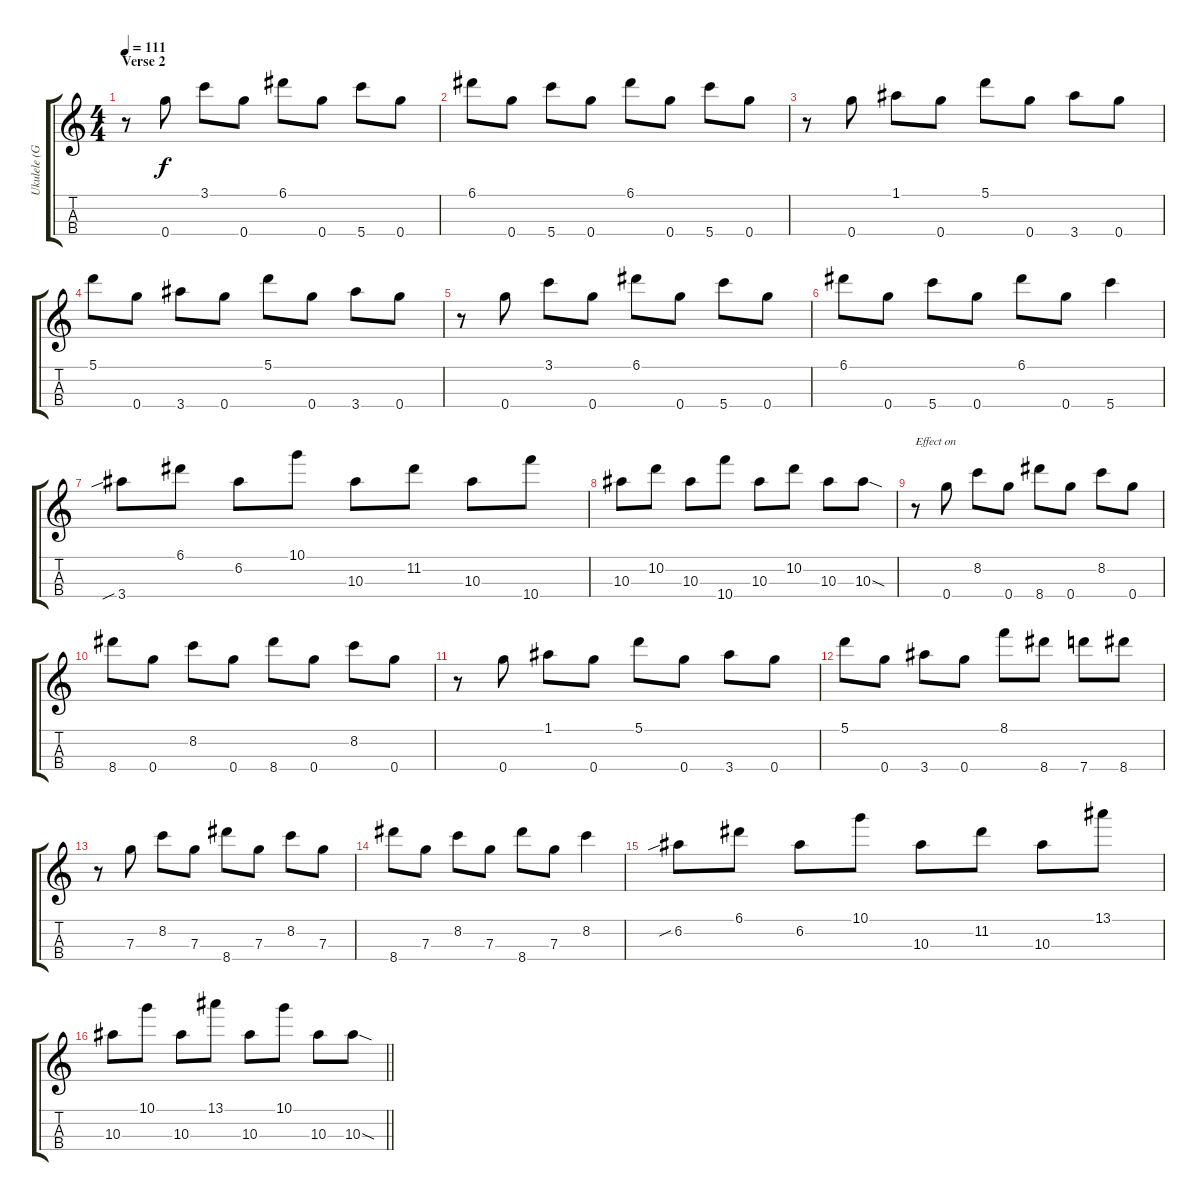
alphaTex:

\track ("Ukulele (GCEA5)" "Ukulele (G") {instrument electricguitarclean}
\staff {score tabs}
\tuning (A4 E4 C4 G4) {hide}
\ts (4 4)
\section ("" "Verse 2")
\tempo 111
\clef g2
\ks c
r.8{dy f} 0.4.8 3.1.8 0.4.8 6.1.8 0.4.8 5.4.8 0.4.8 |
6.1.8 0.4.8 5.4.8 0.4.8 6.1.8 0.4.8 5.4.8 0.4.8 |
r.8 0.4.8 1.1.8 0.4.8 5.1.8 0.4.8 3.4.8 0.4.8 |
5.1.8 0.4.8 3.4.8 0.4.8 5.1.8 0.4.8 3.4.8 0.4.8 |
r.8 0.4.8 3.1.8 0.4.8 6.1.8 0.4.8 5.4.8 0.4.8 |
6.1.8 0.4.8 5.4.8 0.4.8 6.1.8 0.4.8 5.4.4 |
3.4{sib}.8 6.1.8 6.2.8 10.1.8 10.3.8 11.2.8 10.3.8 10.4.8 |
10.3.8 10.2.8 10.3.8 10.4.8 10.3.8 10.2.8 10.3.8 10.3{sod}.8 |
r.8{txt "Effect on"} 0.4.8 8.2.8 0.4.8 8.4.8 0.4.8 8.2.8 0.4.8 |
8.4.8 0.4.8 8.2.8 0.4.8 8.4.8 0.4.8 8.2.8 0.4.8 |
r.8 0.4.8 1.1.8 0.4.8 5.1.8 0.4.8 3.4.8 0.4.8 |
5.1.8 0.4.8 3.4.8 0.4.8 8.1.8 8.4.8 7.4.8 8.4.8 |
r.8 7.3.8 8.2.8 7.3.8 8.4.8 7.3.8 8.2.8 7.3.8 |
8.4.8 7.3.8 8.2.8 7.3.8 8.4.8 7.3.8 8.2.4 |
6.2{sib}.8 6.1.8 6.2.8 10.1.8 10.3.8 11.2.8 10.3.8 13.1.8 |
\barLineRight lightlight
10.3.8 10.1.8 10.3.8 13.1.8 10.3.8 10.1.8 10.3.8 10.3{sod}.8
